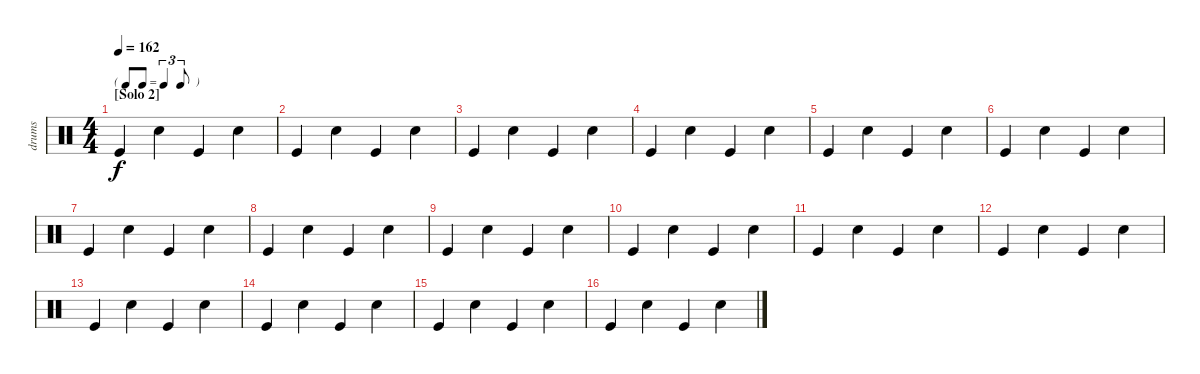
\track ("drums" "drums") {instrument percussion}
\staff {score}
\articulation defaults
\ts (4 4)
\tf triplet8th
\section ("" "[Solo 2]")
\tempo 162
\clef neutral
\ks c "Kick (hit)".4{dy f} "Snare (hit) 2".4 "Kick (hit)".4 "Snare (hit) 2".4
|
"Kick (hit)".4 "Snare (hit) 2".4 "Kick (hit)".4 "Snare (hit) 2".4 |
"Kick (hit)".4 "Snare (hit) 2".4 "Kick (hit)".4 "Snare (hit) 2".4 |
"Kick (hit)".4 "Snare (hit) 2".4 "Kick (hit)".4 "Snare (hit) 2".4 |
"Kick (hit)".4 "Snare (hit) 2".4 "Kick (hit)".4 "Snare (hit) 2".4 |
"Kick (hit)".4 "Snare (hit) 2".4 "Kick (hit)".4 "Snare (hit) 2".4 |
"Kick (hit)".4 "Snare (hit) 2".4 "Kick (hit)".4 "Snare (hit) 2".4 |
"Kick (hit)".4 "Snare (hit) 2".4 "Kick (hit)".4 "Snare (hit) 2".4 |
"Kick (hit)".4 "Snare (hit) 2".4 "Kick (hit)".4 "Snare (hit) 2".4 |
"Kick (hit)".4 "Snare (hit) 2".4 "Kick (hit)".4 "Snare (hit) 2".4 |
"Kick (hit)".4 "Snare (hit) 2".4 "Kick (hit)".4 "Snare (hit) 2".4 |
"Kick (hit)".4 "Snare (hit) 2".4 "Kick (hit)".4 "Snare (hit) 2".4 |
"Kick (hit)".4 "Snare (hit) 2".4 "Kick (hit)".4 "Snare (hit) 2".4 |
"Kick (hit)".4 "Snare (hit) 2".4 "Kick (hit)".4 "Snare (hit) 2".4 |
"Kick (hit)".4 "Snare (hit) 2".4 "Kick (hit)".4 "Snare (hit) 2".4 |
"Kick (hit)".4 "Snare (hit) 2".4 "Kick (hit)".4 "Snare (hit) 2".4
